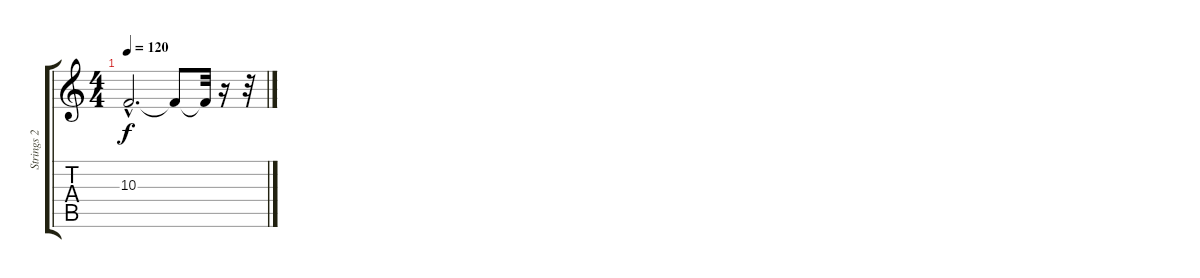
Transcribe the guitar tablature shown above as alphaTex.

\track ("Strings 2" "Strings 2") {instrument synthstrings1}
\staff {score tabs}
\tuning (E4 B3 G3 D3 A2 E2) {hide}
\ts (4 4)
\tempo 120
\clef g2
\ks c
10.3{hac t}.2{d dy f} 10.3{t}.8 10.3{t}.32 r.16 r.32
